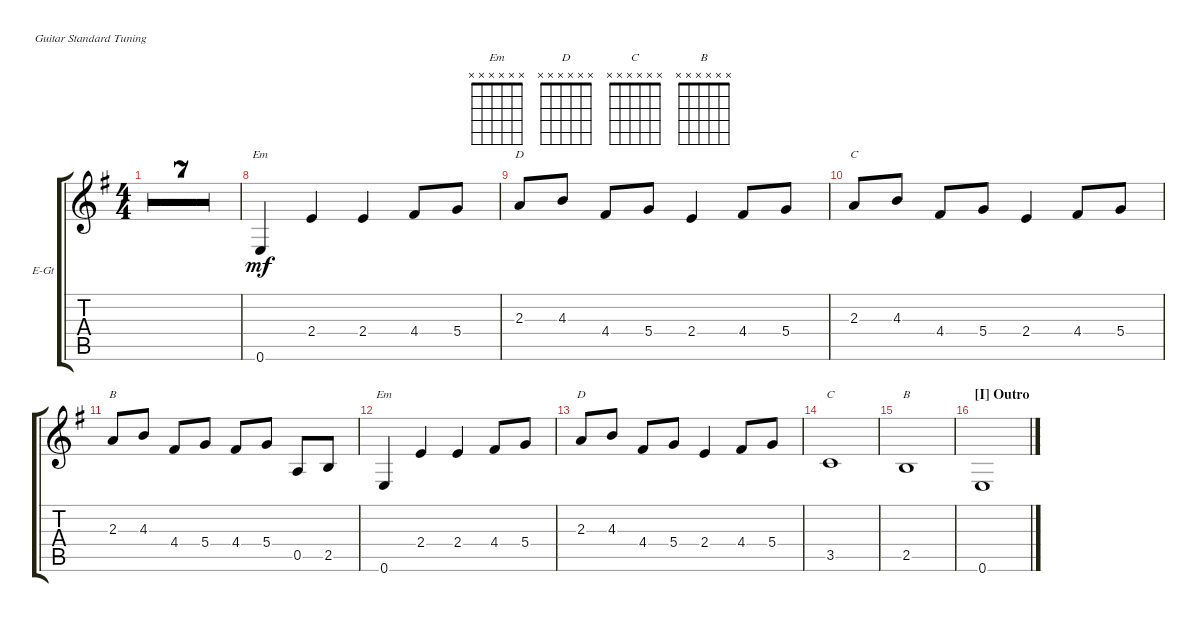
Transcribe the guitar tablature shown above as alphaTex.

\defaultSystemsLayout 4
\bracketExtendMode groupsimilarinstruments
\firstSystemTrackNameOrientation horizontal
\otherSystemsTrackNameOrientation horizontal
\track ("Chorus Overdub " "E-Gt") {multiBarRest instrument overdrivenguitar}
\staff {score tabs}
\tuning (E4 B3 G3 D3 A2 E2)
\chord ("Em" x x x x x x)
\chord ("D" x x x x x x)
\chord ("C" x x x x x x)
\chord ("B" x x x x x x)
\ts (4 4)
\tempo 98
\clef g2
\ks g
r.1{dy mf} |
r.1 |
r.1 |
r.1 |
r.1 |
r.1 |
r.1 |
0.6.4{ch "Em"} 2.4.4 2.4.4 4.4.8 5.4.8 |
2.3.8{ch "D"} 4.3.8 4.4.8 5.4.8 2.4.4 4.4.8 5.4.8 |
2.3.8{ch "C"} 4.3.8 4.4.8 5.4.8 2.4.4 4.4.8 5.4.8 |
2.3.8{ch "B"} 4.3.8 4.4.8 5.4.8 4.4.8 5.4.8 0.5.8 2.5.8 |
0.6.4{ch "Em"} 2.4.4 2.4.4 4.4.8 5.4.8 |
2.3.8{ch "D"} 4.3.8 4.4.8 5.4.8 2.4.4 4.4.8 5.4.8 |
3.5.1{ch "C"} |
2.5.1{ch "B"} |
\section ("I" "Outro")
0.6.1
